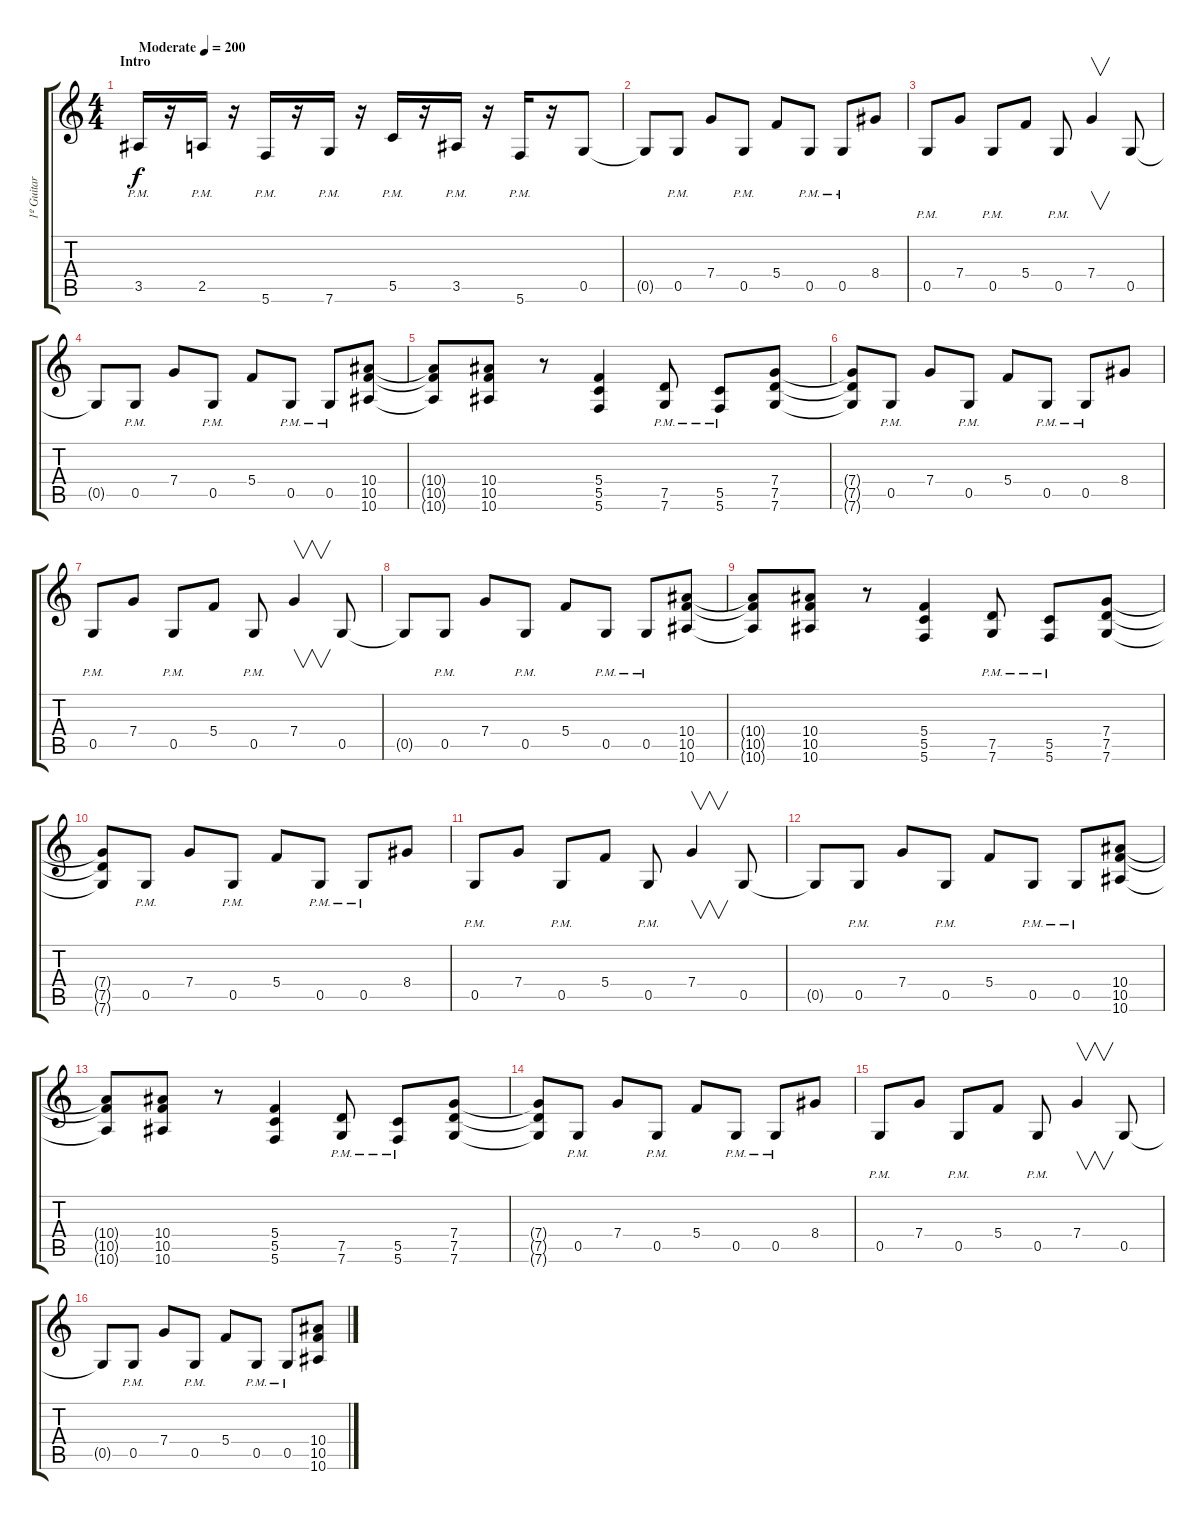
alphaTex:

\track ("1º Guitar" "1º Guitar") {instrument distortionguitar}
\staff {score tabs}
\tuning (D4 A3 F3 C3 G2 C2) {hide}
\ts (4 4)
\section ("" "Intro")
\tempo (200 "Moderate")
\clef g2
\ks c
3.5{pm}.16{dy f instrument distortionguitar} r.16 2.5{pm}.16 r.16 5.6{pm}.16 r.16 7.6{pm}.16 r.16 5.5{pm}.16 r.16 3.5{pm}.16 r.16 5.6{pm}.16 r.16 0.5.8 |
0.5{t}.8 0.5{pm}.8 7.4.8 0.5{pm}.8 5.4.8 0.5{pm}.8 0.5{pm}.8 8.4.8 |
0.5{pm}.8 7.4.8 0.5{pm}.8 5.4.8 0.5{pm}.8 7.4.4{v} 0.5.8 |
0.5{t}.8 0.5{pm}.8 7.4.8 0.5{pm}.8 5.4.8 0.5{pm}.8 0.5{pm}.8 (10.4 10.5 10.6).8 |
(10.4{t} 10.5{t} 10.6{t}).8 (10.4 10.5 10.6).8 r.8 (5.4 5.5 5.6).4 (7.5{pm} 7.6{pm}).8 (5.5{pm} 5.6{pm}).8 (7.4 7.5 7.6).8 |
(7.4{t} 7.5{t} 7.6{t}).8 0.5{pm}.8 7.4.8 0.5{pm}.8 5.4.8 0.5{pm}.8 0.5{pm}.8 8.4.8 |
0.5{pm}.8 7.4.8 0.5{pm}.8 5.4.8 0.5{pm}.8 7.4.4{v} 0.5.8 |
0.5{t}.8 0.5{pm}.8 7.4.8 0.5{pm}.8 5.4.8 0.5{pm}.8 0.5{pm}.8 (10.4 10.5 10.6).8 |
(10.4{t} 10.5{t} 10.6{t}).8 (10.4 10.5 10.6).8 r.8 (5.4 5.5 5.6).4 (7.5{pm} 7.6{pm}).8 (5.5{pm} 5.6{pm}).8 (7.4 7.5 7.6).8 |
(7.4{t} 7.5{t} 7.6{t}).8 0.5{pm}.8 7.4.8 0.5{pm}.8 5.4.8 0.5{pm}.8 0.5{pm}.8 8.4.8 |
0.5{pm}.8 7.4.8 0.5{pm}.8 5.4.8 0.5{pm}.8 7.4.4{v} 0.5.8 |
0.5{t}.8 0.5{pm}.8 7.4.8 0.5{pm}.8 5.4.8 0.5{pm}.8 0.5{pm}.8 (10.4 10.5 10.6).8 |
(10.4{t} 10.5{t} 10.6{t}).8 (10.4 10.5 10.6).8 r.8 (5.4 5.5 5.6).4 (7.5{pm} 7.6{pm}).8 (5.5{pm} 5.6{pm}).8 (7.4 7.5 7.6).8 |
(7.4{t} 7.5{t} 7.6{t}).8 0.5{pm}.8 7.4.8 0.5{pm}.8 5.4.8 0.5{pm}.8 0.5{pm}.8 8.4.8 |
0.5{pm}.8 7.4.8 0.5{pm}.8 5.4.8 0.5{pm}.8 7.4.4{v} 0.5.8 |
0.5{t}.8 0.5{pm}.8 7.4.8 0.5{pm}.8 5.4.8 0.5{pm}.8 0.5{pm}.8 (10.4 10.5 10.6).8
